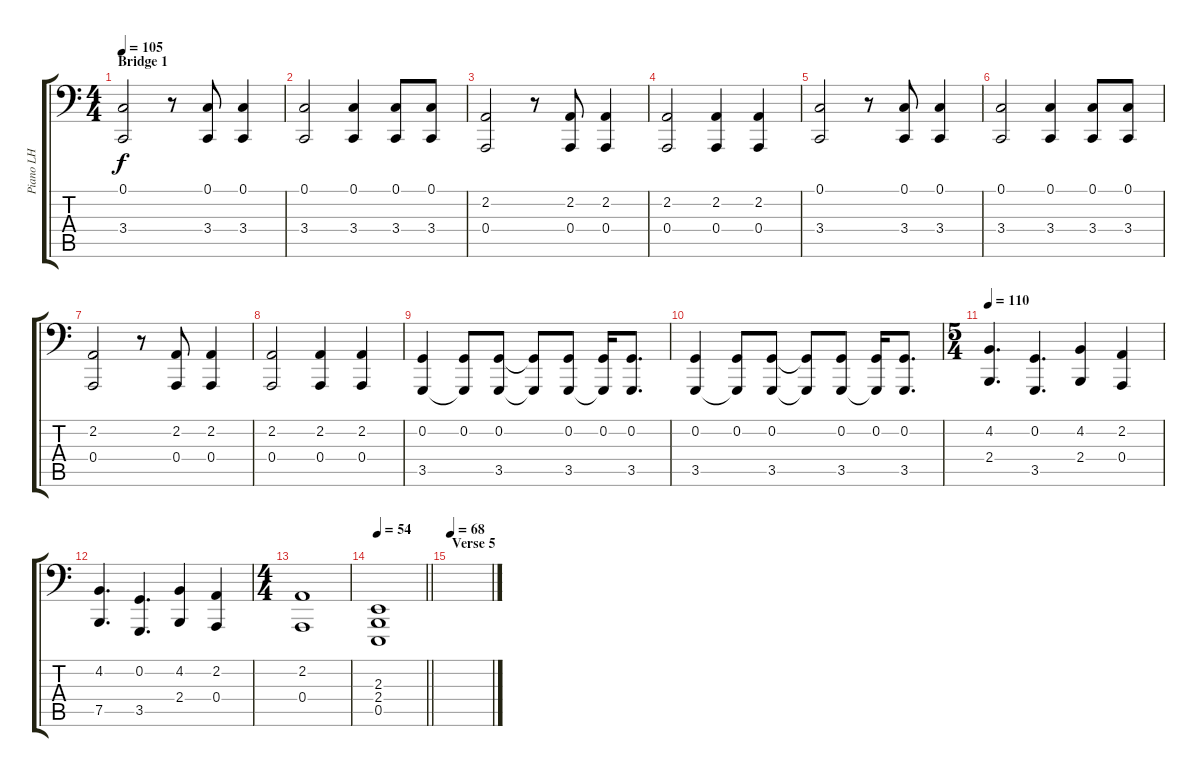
\track ("Piano LH" "Piano LH") {instrument electricgrandpiano}
\staff {score tabs}
\tuning (C3 G2 D2 A1 E1 B0) {hide}
\ts (4 4)
\section ("" "Bridge 1")
\tempo 105
\clef f4
\ks c
(0.1 3.4).2{dy f} r.8 (0.1 3.4).8 (0.1 3.4).4 |
(0.1 3.4).2 (0.1 3.4).4 (0.1 3.4).8 (0.1 3.4).8 |
(2.2 0.4).2 r.8 (2.2 0.4).8 (2.2 0.4).4 |
(2.2 0.4).2 (2.2 0.4).4 (2.2 0.4).4 |
(0.1 3.4).2 r.8 (0.1 3.4).8 (0.1 3.4).4 |
(0.1 3.4).2 (0.1 3.4).4 (0.1 3.4).8 (0.1 3.4).8 |
(2.2 0.4).2 r.8 (2.2 0.4).8 (2.2 0.4).4 |
(2.2 0.4).2 (2.2 0.4).4 (2.2 0.4).4 |
(0.2 3.5).4 (0.2 3.5{t}).8 (0.2 3.5).8 (0.2{t} 3.5{t}).8 (0.2 3.5).8 (0.2 3.5{t}).16 (0.2 3.5).8{d} |
(0.2 3.5).4 (0.2 3.5{t}).8 (0.2 3.5).8 (0.2{t} 3.5{t}).8 (0.2 3.5).8 (0.2 3.5{t}).16 (0.2 3.5).8{d} |
\ts (5 4)
\tempo 110
(4.2 2.4).4{d} (0.2 3.5).4{d} (4.2 2.4).4 (2.2 0.4).4 |
(4.2 7.5).4{d} (0.2 3.5).4{d} (4.2 2.4).4 (2.2 0.4).4 |
\ts (4 4)
(2.2 0.4).1 |
\tempo 54
\barLineRight lightlight
(2.3 2.4 0.5).1 |
\section ("" "Verse 5")
\tempo 68
